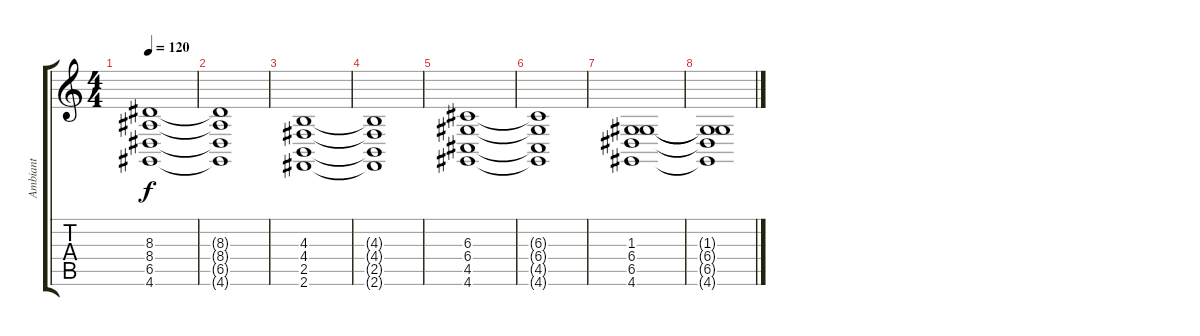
\track ("Ambiant" "Ambiant") {instrument pad2warm}
\staff {score tabs}
\tuning (E4 B3 G3 D3 A2 E2) {hide}
\ts (4 4)
\tempo 120
\clef g2
\ks c
(8.3 8.4 6.5 4.6).1{dy f} |
(8.3{t} 8.4{t} 6.5{t} 4.6{t}).1 |
(4.3 4.4 2.5 2.6).1 |
(4.3{t} 4.4{t} 2.5{t} 2.6{t}).1 |
(6.3 6.4 4.5 4.6).1 |
(6.3{t} 6.4{t} 4.5{t} 4.6{t}).1 |
(1.3 6.4 6.5 4.6).1 |
(1.3{t} 6.4{t} 6.5{t} 4.6{t}).1
